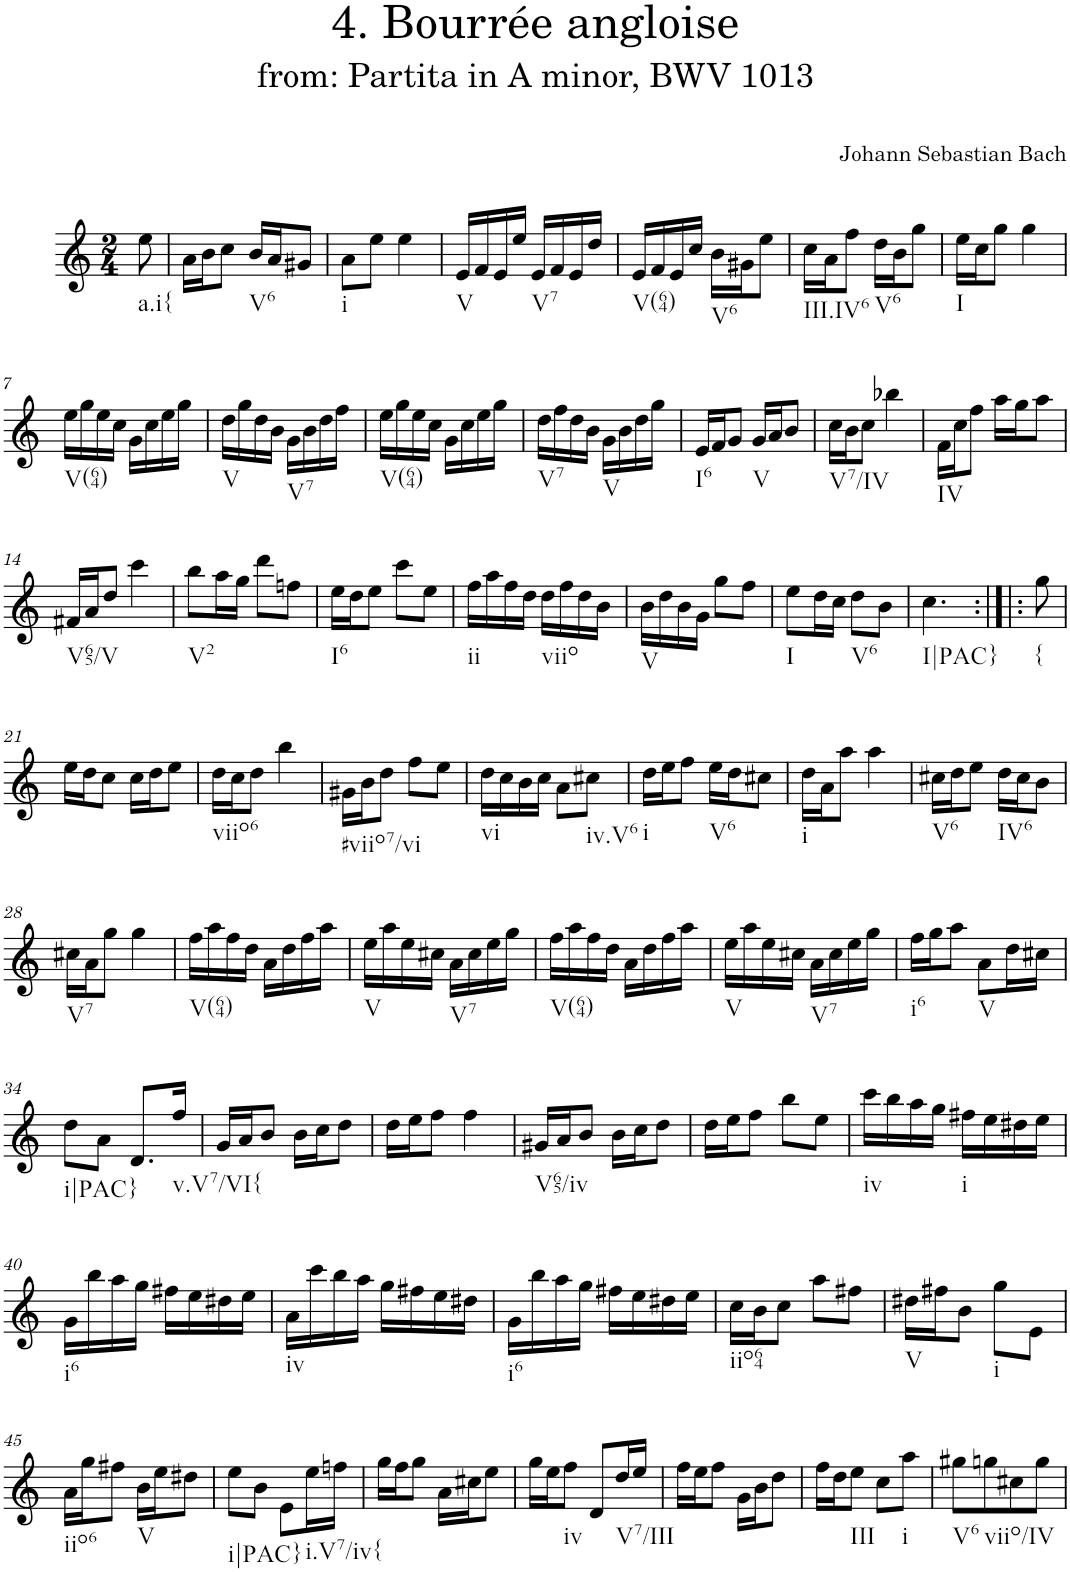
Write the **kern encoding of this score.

**kern
*part1
*staff1
*I"Flute
*I'Fl.
*clefG2
*k[]
*M2/4
=
!LO:TX:b:t=a.i{
8ee\
=1
16a\LL
16b\J
8cc\J
!LO:TX:b:t=V6
16b/LL
16a/J
8g#X/J
=2
!LO:TX:b:t=i
8a\L
8ee\J
4ee\
=3
!LO:TX:b:t=V
16e/LL
16f/
16e/
16ee/JJ
!LO:TX:b:t=V7
16e/LL
16f/
16e/
16dd/JJ
=4
!LO:TX:b:t=V(64)
16e/LL
16f/
16e/
16cc/JJ
!LO:TX:b:t=V6
16b\LL
16g#X\J
8ee\J
=5
!LO:TX:b:t=III.IV6
16cc\LL
16a\J
8ff\J
!LO:TX:b:t=V6
16dd\LL
16b\J
8gg\J
=6
!LO:TX:b:t=I
16ee\LL
16cc\J
8gg\J
4gg\
!!LO:LB:g=z
=7
!LO:TX:b:t=V(64)
16ee\LL
16gg\
16ee\
16cc\JJ
16g\LL
16cc\
16ee\
16gg\JJ
=8
!LO:TX:b:t=V
16dd\LL
16gg\
16dd\
16b\JJ
!LO:TX:b:t=V7
16g\LL
16b\
16dd\
16ff\JJ
=9
!LO:TX:b:t=V(64)
16ee\LL
16gg\
16ee\
16cc\JJ
16g\LL
16cc\
16ee\
16gg\JJ
=10
!LO:TX:b:t=V7
16dd\LL
16ff\
16dd\
16b\JJ
!LO:TX:b:t=V
16g\LL
16b\
16dd\
16gg\JJ
=11
!LO:TX:b:t=I6
16e/LL
16f/J
8g/J
!LO:TX:b:t=V
16g/LL
16a/J
8b/J
=12
!LO:TX:b:t=V7/IV
16cc\LL
16b\J
8cc\J
4bb-X\
=13
!LO:TX:b:t=IV
16f\LL
16cc\J
8ff\J
16aa\LL
16gg\J
8aa\J
!!LO:LB:g=z
=14
!LO:TX:b:t=V65/V
16f#X/LL
16a/J
8dd/J
4ccc\
=15
!LO:TX:b:t=V2
8bb\L
16aa\L
16gg\JJ
8ddd\L
8ffn\J
=16
!LO:TX:b:t=I6
16ee\LL
16dd\J
8ee\J
8ccc\L
8ee\J
=17
!LO:TX:b:t=ii
16ff\LL
16aa\
16ff\
16dd\JJ
!LO:TX:b:t=viio
16dd\LL
16ff\
16dd\
16b\JJ
=18
!LO:TX:b:t=V
16b\LL
16dd\
16b\
16g\JJ
8gg\L
8ff\J
=19
!LO:TX:b:t=I
8ee\L
16dd\L
16cc\JJ
!LO:TX:b:t=V6
8dd\L
8b\J
=20
!LO:TX:b:t=I|PAC}
4.cc\
!LO:TX:b:t={
8gg\
!!LO:LB:g=z
=21
16ee\LL
16dd\J
8cc\J
16cc\LL
16dd\J
8ee\J
=22
!LO:TX:b:t=viio6
16dd\LL
16cc\J
8dd\J
4bb\
=23
!LO:TX:b:t=#viio7/vi
16g#X\LL
16b\J
8dd\J
8ff\L
8ee\J
=24
!LO:TX:b:t=vi
16dd\LL
16cc\
16b\
16cc\JJ
8a\L
!LO:TX:b:t=iv.V6
8cc#X\J
=25
!LO:TX:b:t=i
16dd\LL
16ee\J
8ff\J
!LO:TX:b:t=V6
16ee\LL
16dd\J
8cc#X\J
=26
!LO:TX:b:t=i
16dd\LL
16a\J
8aa\J
4aa\
=27
!LO:TX:b:t=V6
16cc#X\LL
16dd\J
8ee\J
!LO:TX:b:t=IV6
16dd\LL
16cc#\J
8b\J
!!LO:LB:g=z
=28
!LO:TX:b:t=V7
16cc#X\LL
16a\J
8gg\J
4gg\
=29
!LO:TX:b:t=V(64)
16ff\LL
16aa\
16ff\
16dd\JJ
16a\LL
16dd\
16ff\
16aa\JJ
=30
!LO:TX:b:t=V
16ee\LL
16aa\
16ee\
16cc#X\JJ
!LO:TX:b:t=V7
16a\LL
16cc#\
16ee\
16gg\JJ
=31
!LO:TX:b:t=V(64)
16ff\LL
16aa\
16ff\
16dd\JJ
16a\LL
16dd\
16ff\
16aa\JJ
=32
!LO:TX:b:t=V
16ee\LL
16aa\
16ee\
16cc#X\JJ
!LO:TX:b:t=V7
16a\LL
16cc#\
16ee\
16gg\JJ
=33
!LO:TX:b:t=i6
16ff\LL
16gg\J
8aa\J
!LO:TX:b:t=V
8a\L
16dd\L
16cc#X\JJ
!!LO:LB:g=z
=34
!LO:TX:b:t=i|PAC}
8dd\L
8a\J
8.d/L
!LO:TX:b:t=v.V7/VI{
16ff/Jk
=35
16g/LL
16a/J
8b/J
16b\LL
16cc\J
8dd\J
=36
16dd\LL
16ee\J
8ff\J
4ff\
=37
!LO:TX:b:t=V65/iv
16g#X/LL
16a/J
8b/J
16b\LL
16cc\J
8dd\J
=38
16dd\LL
16ee\J
8ff\J
8bb\L
8ee\J
=39
!LO:TX:b:t=iv
16ccc\LL
16bb\
16aa\
16gg\JJ
!LO:TX:b:t=i
16ff#X\LL
16ee\
16dd#X\
16ee\JJ
!!LO:LB:g=z
=40
!LO:TX:b:t=i6
16g\LL
16bb\
16aa\
16gg\JJ
16ff#X\LL
16ee\
16dd#X\
16ee\JJ
=41
!LO:TX:b:t=iv
16a\LL
16ccc\
16bb\
16aa\JJ
16gg\LL
16ff#X\
16ee\
16dd#X\JJ
=42
!LO:TX:b:t=i6
16g\LL
16bb\
16aa\
16gg\JJ
16ff#X\LL
16ee\
16dd#X\
16ee\JJ
=43
!LO:TX:b:t=iio64
16cc\LL
16b\J
8cc\J
8aa\L
8ff#X\J
=44
!LO:TX:b:t=V
16dd#X\LL
16ff#X\J
8b\J
!LO:TX:b:t=i
8gg\L
8e\J
!!LO:LB:g=z
=45
!LO:TX:b:t=iio6
16a\LL
16gg\J
8ff#X\J
!LO:TX:b:t=V
16b\LL
16ee\J
8dd#X\J
=46
!LO:TX:b:t=i|PAC}
8ee\L
8b\J
8e\L
!LO:TX:b:t=i.V7/iv{
16ee\L
16ffn\JJ
=47
16gg\LL
16ff\J
8gg\J
16a\LL
16cc#X\J
8ee\J
=48
16gg\LL
16ee\J
!LO:TX:b:t=iv
8ff\J
8d/L
!LO:TX:b:t=V7/III
16dd/L
16ee/JJ
=49
16ff\LL
16ee\J
8ff\J
16g\LL
16b\J
8dd\J
=50
16ff\LL
16dd\J
!LO:TX:b:t=III
8ee\J
8cc\L
!LO:TX:b:t=i
8aa\J
=51
!LO:TX:b:t=V6
8gg#X\L
!LO:TX:b:t=viio/IV
8ggn\
8cc#X\
8gg\J
=
*-
